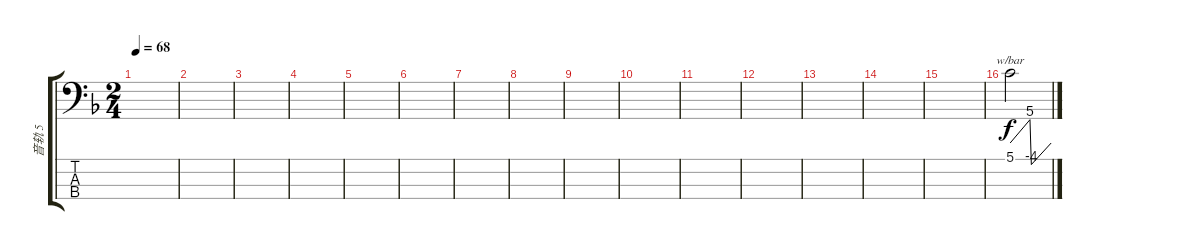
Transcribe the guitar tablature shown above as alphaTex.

\track ("音轨 5" "音轨 5") {instrument electricbassfinger}
\staff {score tabs}
\tuning (G2 D2 A1 E1) {hide}
\ts (2 4)
\tempo 68
\clef f4
\ks f
|
|
|
|
|
|
|
|
|
|
|
|
|
|
|
5.1.2{tbe (custom default 0 0 29 20 31 -16 60 0)}
